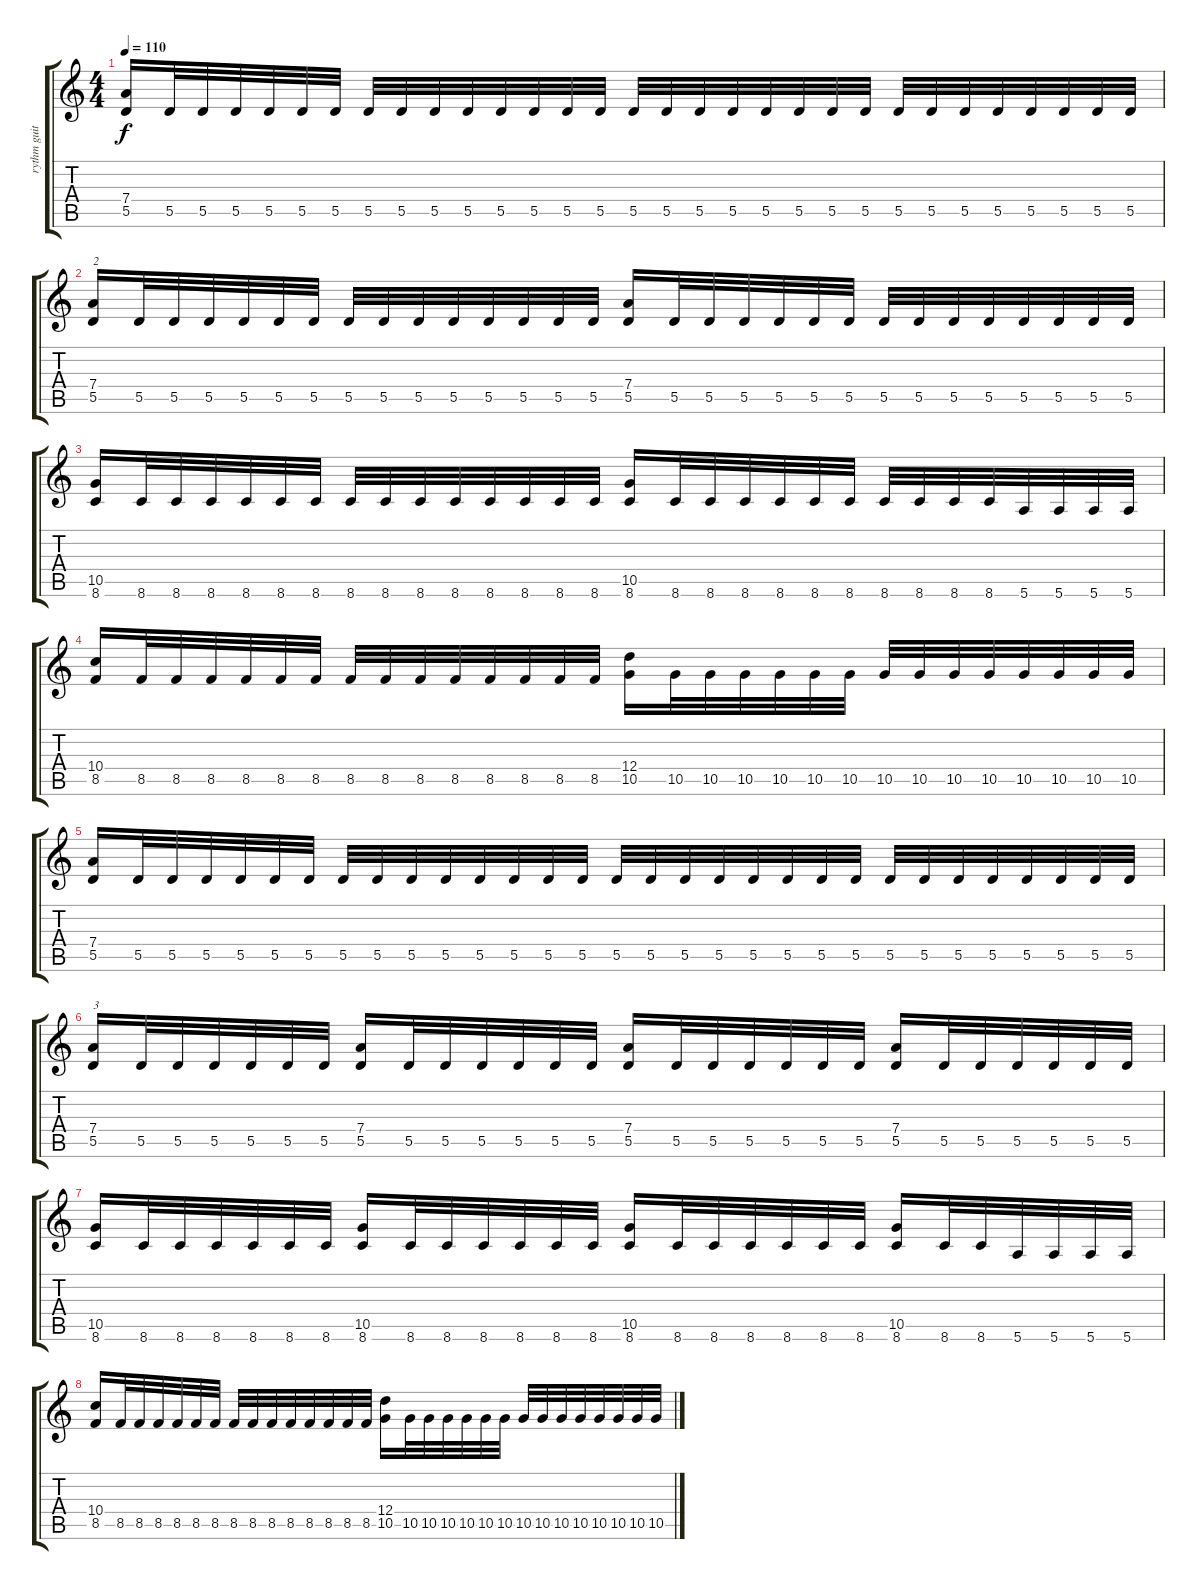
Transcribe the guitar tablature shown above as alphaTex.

\track ("rythm guitar" "rythm guit") {instrument distortionguitar}
\staff {score tabs}
\tuning (E4 B3 G3 D3 A2 E2) {hide}
\ts (4 4)
\tempo 110
\clef g2
\ks c
(7.4 5.5).16{dy f} 5.5.32 5.5.32 5.5.32 5.5.32 5.5.32 5.5.32 5.5.32 5.5.32 5.5.32 5.5.32 5.5.32 5.5.32 5.5.32 5.5.32 5.5.32 5.5.32 5.5.32 5.5.32 5.5.32 5.5.32 5.5.32 5.5.32 5.5.32 5.5.32 5.5.32 5.5.32 5.5.32 5.5.32 5.5.32 5.5.32 |
(7.4 5.5).16{txt "2"} 5.5.32 5.5.32 5.5.32 5.5.32 5.5.32 5.5.32 5.5.32 5.5.32 5.5.32 5.5.32 5.5.32 5.5.32 5.5.32 5.5.32 (7.4 5.5).16 5.5.32 5.5.32 5.5.32 5.5.32 5.5.32 5.5.32 5.5.32 5.5.32 5.5.32 5.5.32 5.5.32 5.5.32 5.5.32 5.5.32 |
(10.5 8.6).16 8.6.32 8.6.32 8.6.32 8.6.32 8.6.32 8.6.32 8.6.32 8.6.32 8.6.32 8.6.32 8.6.32 8.6.32 8.6.32 8.6.32 (10.5 8.6).16 8.6.32 8.6.32 8.6.32 8.6.32 8.6.32 8.6.32 8.6.32 8.6.32 8.6.32 8.6.32 5.6.32 5.6.32 5.6.32 5.6.32 |
(10.4 8.5).16 8.5.32 8.5.32 8.5.32 8.5.32 8.5.32 8.5.32 8.5.32 8.5.32 8.5.32 8.5.32 8.5.32 8.5.32 8.5.32 8.5.32 (12.4 10.5).16 10.5.32 10.5.32 10.5.32 10.5.32 10.5.32 10.5.32 10.5.32 10.5.32 10.5.32 10.5.32 10.5.32 10.5.32 10.5.32 10.5.32 |
(7.4 5.5).16 5.5.32 5.5.32 5.5.32 5.5.32 5.5.32 5.5.32 5.5.32 5.5.32 5.5.32 5.5.32 5.5.32 5.5.32 5.5.32 5.5.32 5.5.32 5.5.32 5.5.32 5.5.32 5.5.32 5.5.32 5.5.32 5.5.32 5.5.32 5.5.32 5.5.32 5.5.32 5.5.32 5.5.32 5.5.32 5.5.32 |
(7.4 5.5).16{txt "3"} 5.5.32 5.5.32 5.5.32 5.5.32 5.5.32 5.5.32 (7.4 5.5).16 5.5.32 5.5.32 5.5.32 5.5.32 5.5.32 5.5.32 (7.4 5.5).16 5.5.32 5.5.32 5.5.32 5.5.32 5.5.32 5.5.32 (7.4 5.5).16 5.5.32 5.5.32 5.5.32 5.5.32 5.5.32 5.5.32 |
(10.5 8.6).16 8.6.32 8.6.32 8.6.32 8.6.32 8.6.32 8.6.32 (10.5 8.6).16 8.6.32 8.6.32 8.6.32 8.6.32 8.6.32 8.6.32 (10.5 8.6).16 8.6.32 8.6.32 8.6.32 8.6.32 8.6.32 8.6.32 (10.5 8.6).16 8.6.32 8.6.32 5.6.32 5.6.32 5.6.32 5.6.32 |
(10.4 8.5).16 8.5.32 8.5.32 8.5.32 8.5.32 8.5.32 8.5.32 8.5.32 8.5.32 8.5.32 8.5.32 8.5.32 8.5.32 8.5.32 8.5.32 (12.4 10.5).16 10.5.32 10.5.32 10.5.32 10.5.32 10.5.32 10.5.32 10.5.32 10.5.32 10.5.32 10.5.32 10.5.32 10.5.32 10.5.32 10.5.32
